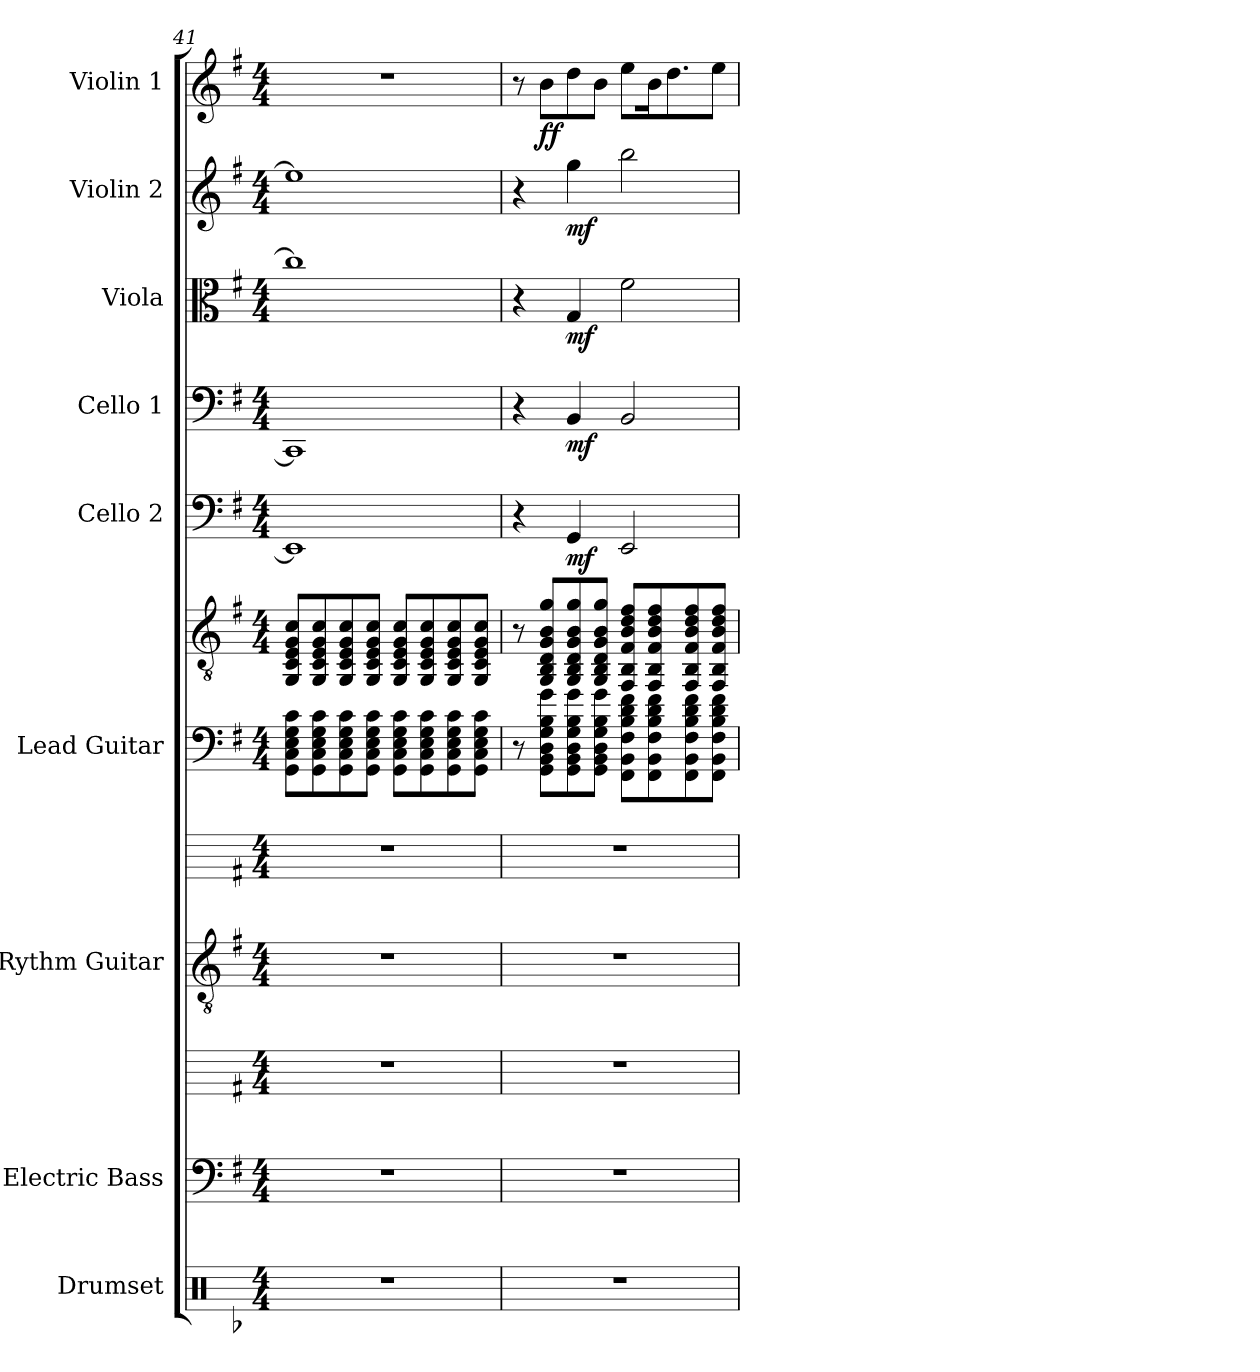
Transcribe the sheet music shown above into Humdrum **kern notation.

**kern	**kern	**kern	**kern	**kern	**kern	**kern	**kern	**dynam	**kern	**dynam	**kern	**dynam	**kern	**dynam	**kern	**dynam
*part9	*part8	*part8	*part7	*part7	*part6	*part6	*part5	*part5	*part4	*part4	*part3	*part3	*part2	*part2	*part1	*part1
*staff12	*staff11	*staff10	*staff9	*staff8	*staff7	*staff6	*staff5	*staff5	*staff4	*staff4	*staff3	*staff3	*staff2	*staff2	*staff1	*staff1
*I"Drumset	*I"Electric Bass	*	*I"Rythm Guitar	*	*I"Lead Guitar	*	*I"Cello 2	*	*I"Cello 1	*	*I"Viola	*	*I"Violin 2	*	*I"Violin 1	*
*I'D. Set	*I'El. B.	*	*I'Ryth. Guit.	*	*I'Ld. Gtr	*	*I'C. 2	*	*I'C. 1	*	*I'Vla.	*	*I'Vln. 2	*	*I'Vln. 1	*
*clefX	*clefF4	*	*clefGv2	*	*	*clefGv2	*clefF4	*	*clefF4	*	*clefC3	*	*clefG2	*	*clefG2	*
*	*ITrd7c12	*ITrd7c12	*	*	*	*	*	*	*	*	*	*	*	*	*	*
*k[b-]	*k[f#]	*k[f#]	*k[f#]	*k[f#]	*k[f#]	*k[f#]	*k[f#]	*	*k[f#]	*	*k[f#]	*	*k[f#]	*	*k[f#]	*
*M4/4	*M4/4	*M4/4	*M4/4	*M4/4	*M4/4	*M4/4	*M4/4	*	*M4/4	*	*M4/4	*	*M4/4	*	*M4/4	*
=41	=41	=41	=41	=41	=41	=41	=41	=41	=41	=41	=41	=41	=41	=41	=41	=41
1r	1r	1r	1r	1r	8GG\ 8C\ 8E\ 8G\ 8c\L	8GG/ 8C/ 8E/ 8G/ 8c/L	1EE]	.	1CC]	.	1cc]	.	1ee]	.	1r	.
.	.	.	.	.	8GG\ 8C\ 8E\ 8G\ 8c\	8GG/ 8C/ 8E/ 8G/ 8c/	.	.	.	.	.	.	.	.	.	.
.	.	.	.	.	8GG\ 8C\ 8E\ 8G\ 8c\	8GG/ 8C/ 8E/ 8G/ 8c/	.	.	.	.	.	.	.	.	.	.
.	.	.	.	.	8GG\ 8C\ 8E\ 8G\ 8c\J	8GG/ 8C/ 8E/ 8G/ 8c/J	.	.	.	.	.	.	.	.	.	.
.	.	.	.	.	8GG\ 8C\ 8E\ 8G\ 8c\L	8GG/ 8C/ 8E/ 8G/ 8c/L	.	.	.	.	.	.	.	.	.	.
.	.	.	.	.	8GG\ 8C\ 8E\ 8G\ 8c\	8GG/ 8C/ 8E/ 8G/ 8c/	.	.	.	.	.	.	.	.	.	.
.	.	.	.	.	8GG\ 8C\ 8E\ 8G\ 8c\	8GG/ 8C/ 8E/ 8G/ 8c/	.	.	.	.	.	.	.	.	.	.
.	.	.	.	.	8GG\ 8C\ 8E\ 8G\ 8c\J	8GG/ 8C/ 8E/ 8G/ 8c/J	.	.	.	.	.	.	.	.	.	.
=42	=42	=42	=42	=42	=42	=42	=42	=42	=42	=42	=42	=42	=42	=42	=42	=42
1r	1r	1r	1r	1r	8r	8r	4r	.	4r	.	4r	.	4r	.	8r	.
!	!	!	!	!	!	!	!	!	!	!	!	!	!	!	!	!LO:DY:b
.	.	.	.	.	8GG\ 8BB\ 8D\ 8G\ 8B\ 8g\L	8GG/ 8BB/ 8D/ 8G/ 8B/ 8g/L	.	.	.	.	.	.	.	.	8b\L	ff
!	!	!	!	!	!	!	!	!LO:DY:b	!	!LO:DY:b	!	!LO:DY:b	!	!LO:DY:b	!	!
.	.	.	.	.	8GG\ 8BB\ 8D\ 8G\ 8B\ 8g\	8GG/ 8BB/ 8D/ 8G/ 8B/ 8g/	4GG/	mf	4BB/	mf	4G/	mf	4gg\	mf	8dd\	.
.	.	.	.	.	8GG\ 8BB\ 8D\ 8G\ 8B\ 8g\J	8GG/ 8BB/ 8D/ 8G/ 8B/ 8g/J	.	.	.	.	.	.	.	.	8b\J	.
.	.	.	.	.	8FF#\ 8BB\ 8F#\ 8B\ 8d\ 8f#\L	8FF#/ 8BB/ 8F#/ 8B/ 8d/ 8f#/L	2EE/	.	2BB/	.	2f#\	.	2bb\	.	8ee\L	.
.	.	.	.	.	8FF#\ 8BB\ 8F#\ 8B\ 8d\ 8f#\	8FF#/ 8BB/ 8F#/ 8B/ 8d/ 8f#/	.	.	.	.	.	.	.	.	16b\K	.
.	.	.	.	.	.	.	.	.	.	.	.	.	.	.	8.dd\	.
.	.	.	.	.	8FF#\ 8BB\ 8F#\ 8B\ 8d\ 8f#\	8FF#/ 8BB/ 8F#/ 8B/ 8d/ 8f#/	.	.	.	.	.	.	.	.	.	.
.	.	.	.	.	8FF#\ 8BB\ 8F#\ 8B\ 8d\ 8f#\J	8FF#/ 8BB/ 8F#/ 8B/ 8d/ 8f#/J	.	.	.	.	.	.	.	.	8ee\J	.
=	=	=	=	=	=	=	=	=	=	=	=	=	=	=	=	=
*-	*-	*-	*-	*-	*-	*-	*-	*-	*-	*-	*-	*-	*-	*-	*-	*-
